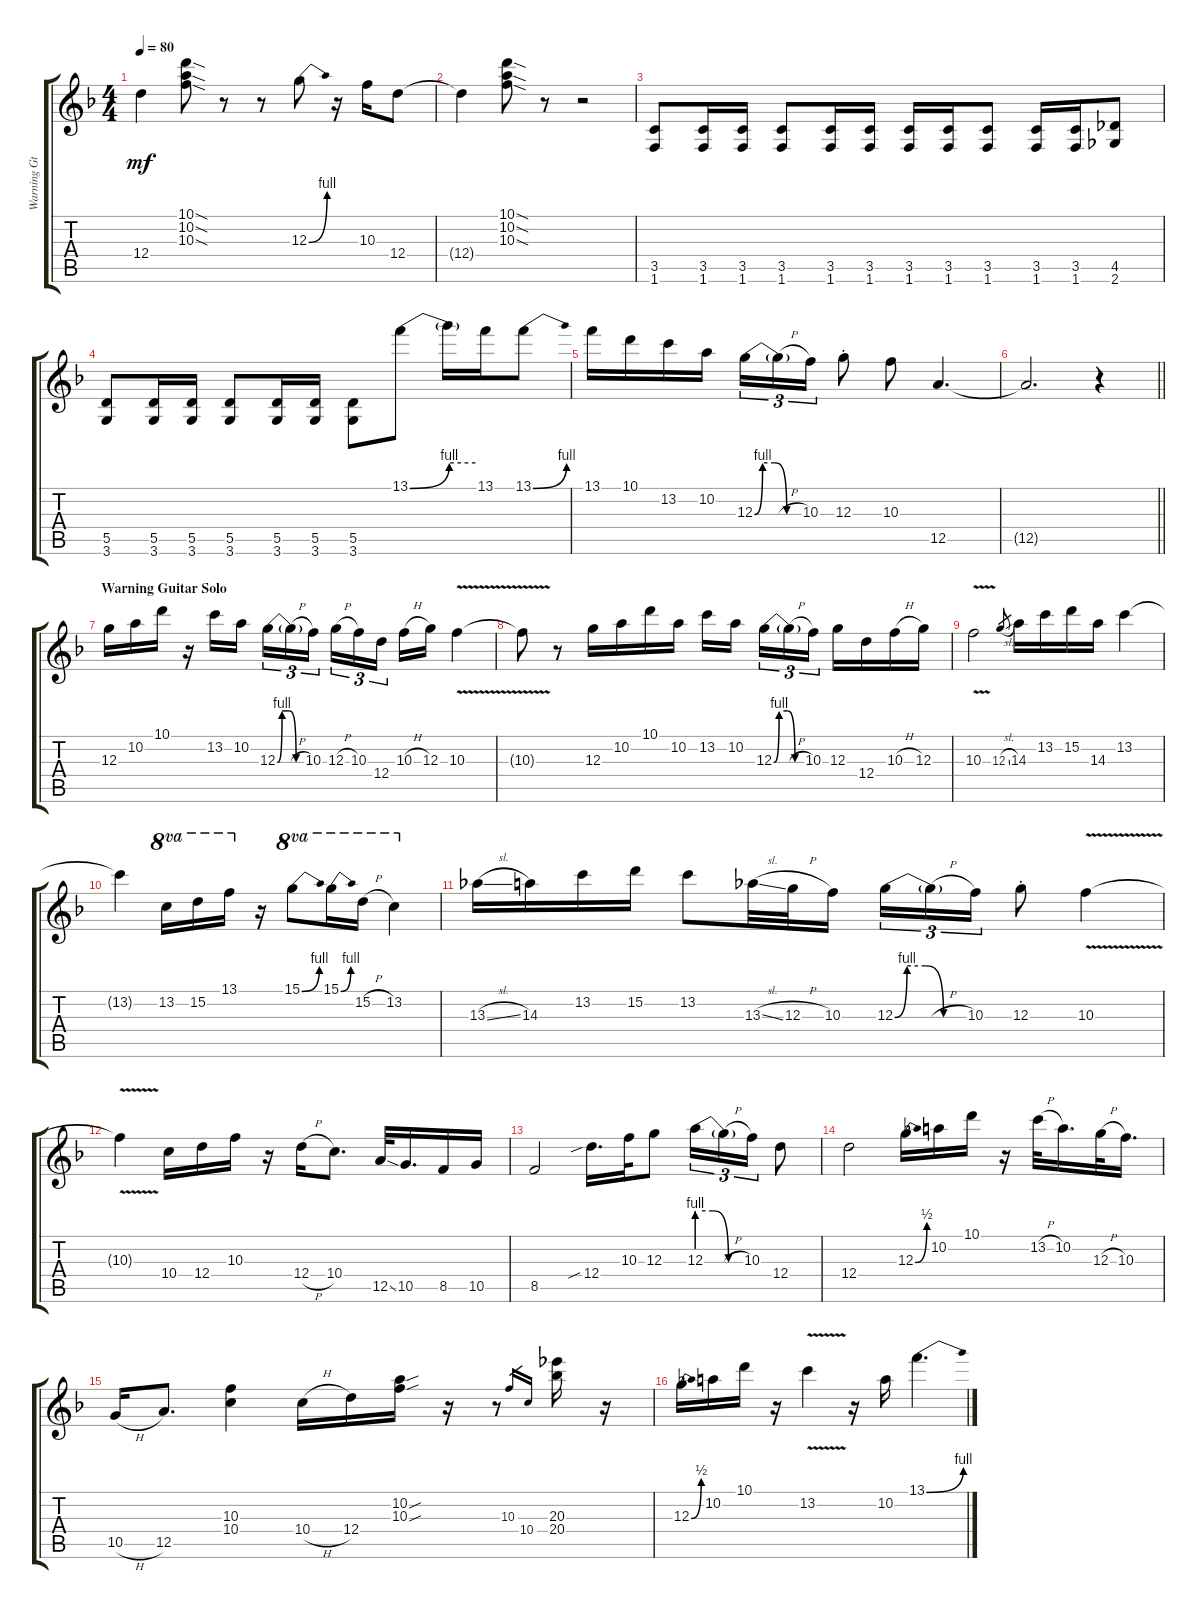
\track ("Warning Gtr. 1 (Dist.)" "Warning Gt") {instrument distortionguitar}
\staff {score tabs}
\tuning (E4 B3 G3 D3 A2 E2) {hide}
\ts (4 4)
\tempo 80
\clef g2
\ks f
12.4.4{dy mf} (10.1{sod} 10.2{sod} 10.3{sod}).8 r.8 r.8 12.3{be (bend 0 0 60 4)}.8 r.16 10.3.16 12.4.8 |
12.4{t}.4 (10.1{sod} 10.2{sod} 10.3{sod}).8 r.8 r.2 |
(3.5 1.6).8 (3.5 1.6).16 (3.5 1.6).16 (3.5 1.6).8 (3.5 1.6).16 (3.5 1.6).16 (3.5 1.6).16 (3.5 1.6).16 (3.5 1.6).8 (3.5 1.6).16 (3.5 1.6).16 (4.5 2.6).8 |
(5.5 3.6).8 (5.5 3.6).16 (5.5 3.6).16 (5.5 3.6).8 (5.5 3.6).16 (5.5 3.6).16 (5.5 3.6).8 13.1{be (bend 0 0 60 4)}.8 13.1{be (hold 0 4 60 4) t}.16 13.1.16 13.1{be (bend 0 0 60 4)}.8 |
13.1.16 10.1.16 13.2.16 10.2.16 12.3{be (custom 0 0 10 4 25 4 40 0 60 0)}.16{tu (3 2)} 12.3{h t}.16{tu (3 2)} 10.3.16{tu (3 2)} 12.3{st}.8 10.3.8 12.5.4{d} |
\barLineRight lightlight
12.5{t}.2{d} r.4 |
\section ("" "Warning Guitar Solo")
12.3.16 10.2.16 10.1.16 r.16 13.2.16 10.2.16{beam splitsecondary} 12.3{be (custom 0 0 10 4 25 4 40 0 60 0)}.16{tu (3 2)} 12.3{h t}.16{tu (3 2)} 10.3.16{tu (3 2)} 12.3{h}.16{tu (3 2)} 10.3.16{tu (3 2)} 12.4.16{tu (3 2) beam splitsecondary} 10.3{h}.16 12.3.16 10.3{v}.4 |
10.3{v t}.8 r.8 12.3.16 10.2.16 10.1.16 10.2.16 13.2.16 10.2.16{beam splitsecondary} 12.3{be (custom 0 0 10 4 25 4 40 0 60 0)}.16{tu (3 2)} 12.3{h t}.16{tu (3 2)} 10.3.16{tu (3 2)} 12.3.16 12.4.16 10.3{h}.16 12.3.16 |
10.3{v}.2 12.3{sl}.8{gr} 14.3.16 13.2.16 15.2.16 14.3.16 13.2.4 |
13.2{t}.4 13.2.16{ot 8va} 15.2.16{ot 8va} 13.1.16{ot 8va} r.16 15.1{be (bend 0 0 60 4)}.8{ot 8va} 15.1{be (bend 0 0 60 4)}.16{ot 8va} 15.2{h}.16{ot 8va} 13.2.4{ot 8va} |
13.3{sl}.16 14.3.16 13.2.16 15.2.16 13.2.8 13.3{sl}.32 12.3{h}.32 10.3.16 12.3{be (custom 0 0 10 4 25 4 40 0 60 0)}.16{tu (3 2)} 12.3{h t}.16{tu (3 2)} 10.3.16{tu (3 2)} 12.3{st}.8 10.3{v}.4 |
10.3{v t}.4 10.4.16 12.4.16 10.3.16 r.16 12.4{h}.16 10.4.8{d} 12.5{ss}.32 10.5.16{d} 8.5.16 10.5.16 |
8.5.2 12.4{sib}.16{d} 10.3.32 12.3.8 12.3{be (custom 0 4 20 4 40 0 60 0)}.16{tu (3 2)} 12.3{h t}.16{tu (3 2)} 10.3.16{tu (3 2)} 12.4.8 |
12.4.2 12.3{be (bend 0 0 60 2)}.16 10.2.16 10.1.16 r.16 13.2{h}.32 10.2.16{d} 12.3{h}.32 10.3.16{d} |
10.5{h}.16 12.5.8{d} (10.3 10.4).4 10.4{h}.16 12.4.16 (10.2{sou} 10.3{sou}).16 r.16 r.8 10.3.16{gr} 10.4.16{gr} (20.3 20.4).16 r.16 |
12.3{be (bend 0 0 60 2)}.16 10.2.16 10.1.16 r.16 13.2{v}.4 r.16 10.2.16 13.1{be (bend 0 0 60 4)}.4{d}
